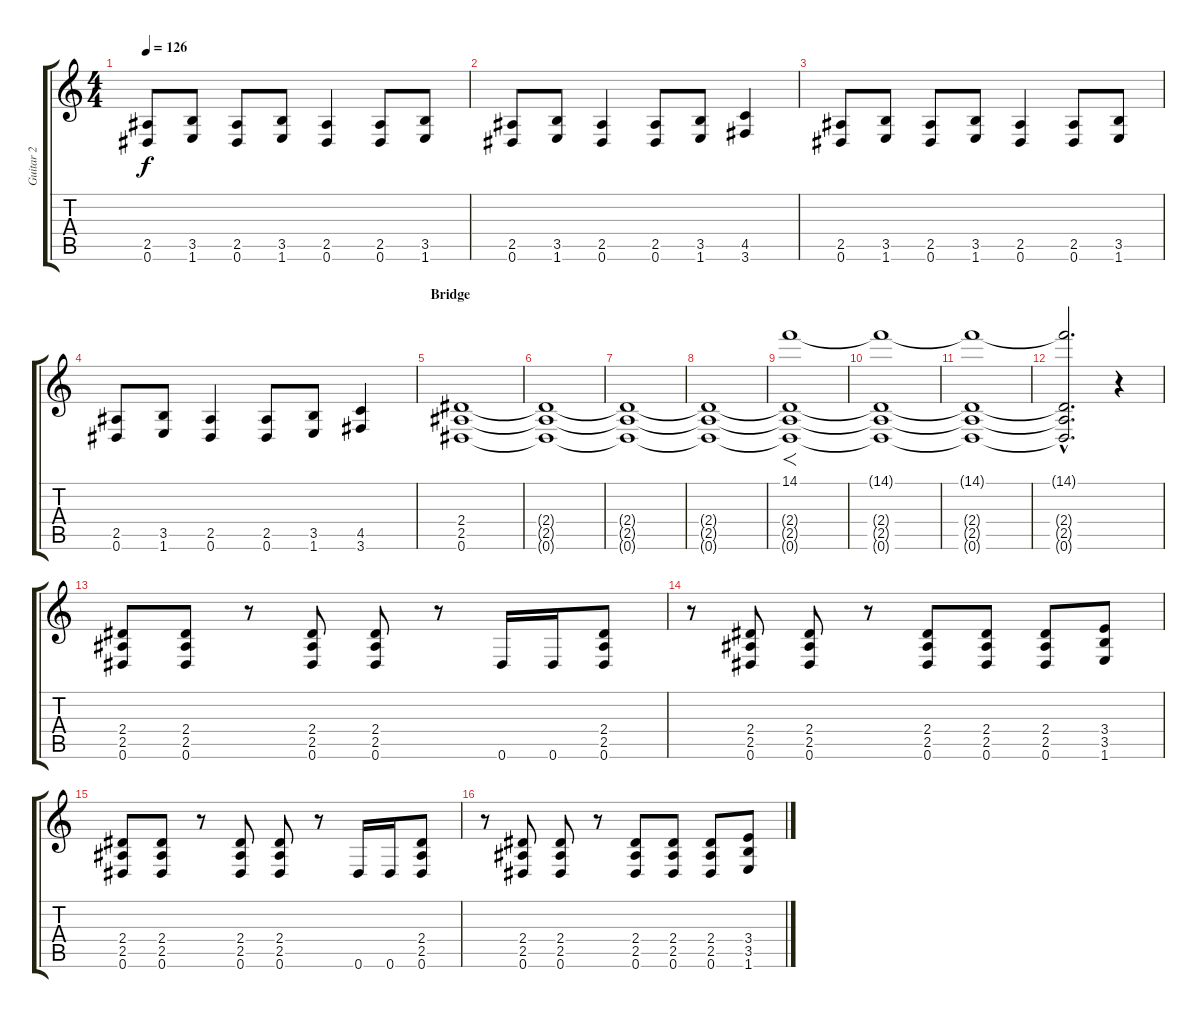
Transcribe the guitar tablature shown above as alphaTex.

\track ("Guitar 2" "Guitar 2") {instrument distortionguitar}
\staff {score tabs}
\tuning (Eb4 Bb3 Gb3 Db3 Ab2 Eb2) {hide}
\ts (4 4)
\tempo 126
\clef g2
\ks c
(2.5 0.6).8{dy f} (3.5 1.6).8 (2.5 0.6).8 (3.5 1.6).8 (2.5 0.6).4 (2.5 0.6).8 (3.5 1.6).8 |
(2.5 0.6).8 (3.5 1.6).8 (2.5 0.6).4 (2.5 0.6).8 (3.5 1.6).8 (4.5 3.6).4 |
(2.5 0.6).8 (3.5 1.6).8 (2.5 0.6).8 (3.5 1.6).8 (2.5 0.6).4 (2.5 0.6).8 (3.5 1.6).8 |
(2.5 0.6).8 (3.5 1.6).8 (2.5 0.6).4 (2.5 0.6).8 (3.5 1.6).8 (4.5 3.6).4 |
\section ("" "Bridge")
(2.4 2.5 0.6).1{volume 10} |
(2.4{t} 2.5{t} 0.6{t}).1 |
(2.4{t} 2.5{t} 0.6{t}).1 |
(2.4{t} 2.5{t} 0.6{t}).1 |
(14.1 2.4{t} 2.5{t} 0.6{t}).1{f} |
(14.1{t} 2.4{t} 2.5{t} 0.6{t}).1 |
(14.1{t} 2.4{t} 2.5{t} 0.6{t}).1 |
(14.1{hac t} 2.4{hac t} 2.5{hac t} 0.6{hac t}).2{d} r.4{volume 14} |
(2.4 2.5 0.6).8 (2.4 2.5 0.6).8 r.8 (2.4 2.5 0.6).8 (2.4 2.5 0.6).8 r.8 0.6.16 0.6.16 (2.4 2.5 0.6).8 |
r.8 (2.4 2.5 0.6).8 (2.4 2.5 0.6).8 r.8 (2.4 2.5 0.6).8 (2.4 2.5 0.6).8 (2.4 2.5 0.6).8 (3.4 3.5 1.6).8 |
(2.4 2.5 0.6).8 (2.4 2.5 0.6).8 r.8 (2.4 2.5 0.6).8 (2.4 2.5 0.6).8 r.8 0.6.16 0.6.16 (2.4 2.5 0.6).8 |
r.8 (2.4 2.5 0.6).8 (2.4 2.5 0.6).8 r.8 (2.4 2.5 0.6).8 (2.4 2.5 0.6).8 (2.4 2.5 0.6).8 (3.4 3.5 1.6).8
